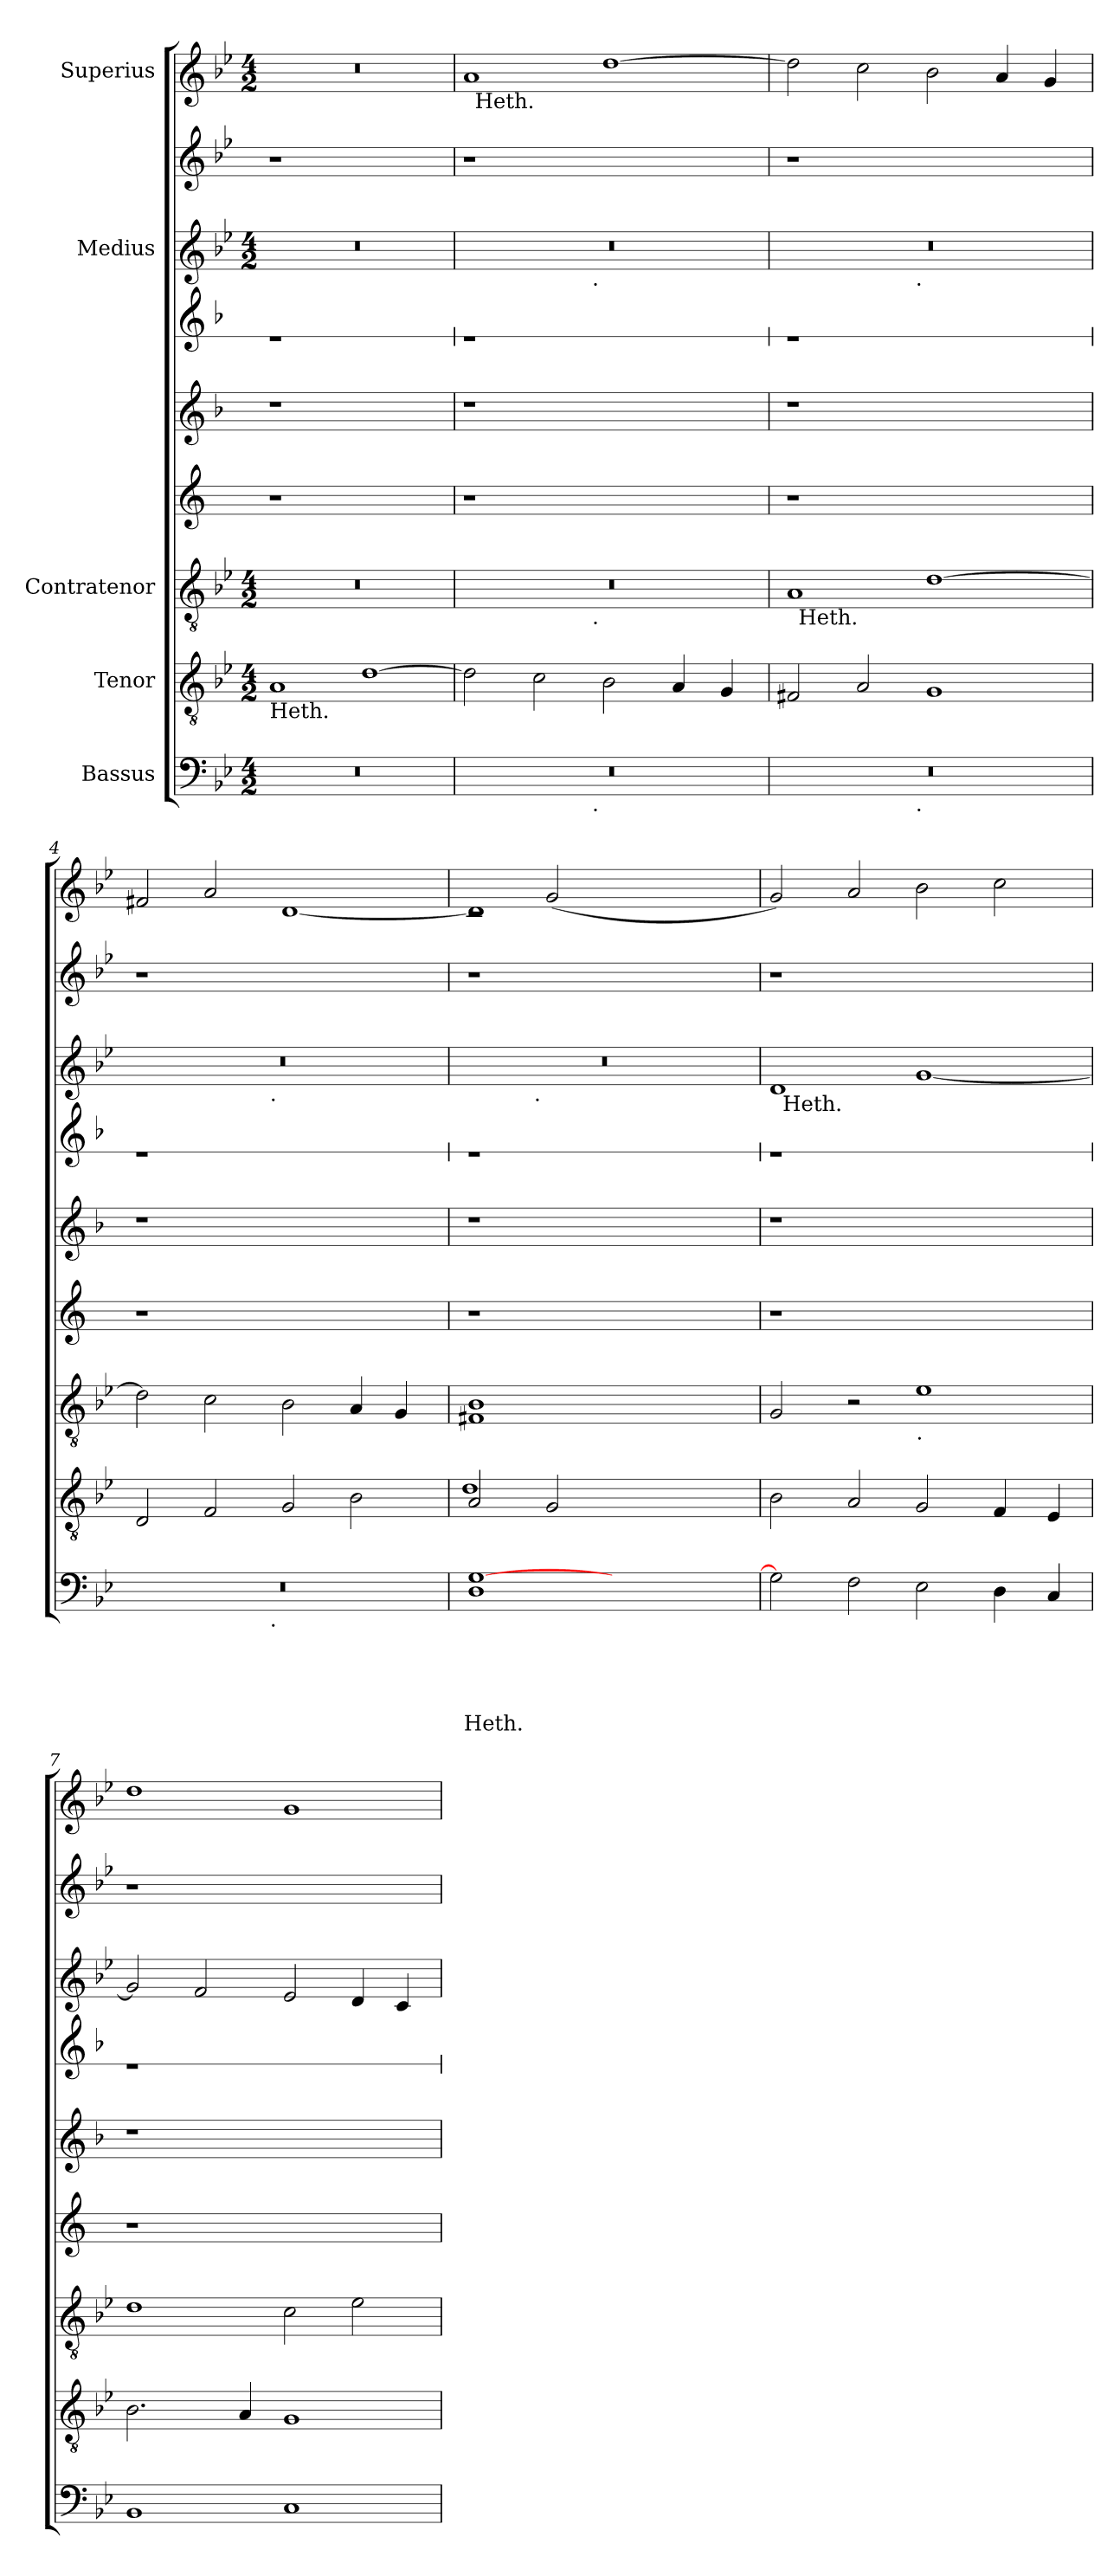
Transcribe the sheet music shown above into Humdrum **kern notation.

**kern	**text	**text	**text	**text	**text	**kern	**kern	**kern	**kern	**kern	**kern	**kern	**kern
*part9	*part9	*part9	*part9	*part9	*part9	*part8	*part7	*part6	*part5	*part4	*part3	*part2	*part1
*staff9	*staff9	*staff9	*staff9	*staff9	*staff9	*staff8	*staff7	*staff6	*staff5	*staff4	*staff3	*staff2	*staff1
*I"Bassus	*	*	*	*	*	*I"Tenor	*I"Contratenor	*	*	*	*I"Medius	*	*I"Superius
!!LO:PB:g=z
*	*	*	*	*	*	*	*	*stria4	*	*stria1	*	*stria4	*
*clefF4	*	*	*	*	*	*clefGv2	*clefGv2	*clefG2	*clefG2	*clefG2	*clefG2	*clefG2	*clefG2
*	*	*	*	*	*	*	*	*ITrd1c2	*ITrd-3c-5	*ITrd-3c-5	*	*	*
*k[b-e-]	*	*	*	*	*	*k[b-e-]	*k[b-e-]	*k[b-e-]	*k[b-e-]	*k[b-e-]	*k[b-e-]	*k[b-e-]	*k[b-e-]
*B-:	*	*	*	*	*	*B-:	*B-:	*B-:	*B-:	*B-:	*B-:	*B-:	*B-:
*M4/2	*	*	*	*	*	*M4/2	*M4/2	*	*	*	*M4/2	*	*M4/2
=1	=1	=1	=1	=1	=1	=1	=1	=1	=1	=1	=1	=1	=1
!	!	!	!	!	!	!LO:TX:b:t=Heth.	!	!	!	!	!	!	!
0r	.	.	.	.	.	1A	0r	1r	1r	1r	0r	1r	0r
.	.	.	.	.	.	[>1d	.	1ryy	1ryy	1ryy	.	1ryy	.
=2	=2	=2	=2	=2	=2	=2	=2	=2	=2	=2	=2	=2	=2
*^	*	*	*	*	*	*	*^	*	*	*	*^	*	*^
0r	2ryy	.	.	.	.	.	2d\]	0r	2ryy	1r	1r	1r	0r	2ryy	1r	1a	32ryy
!	!	!	!	!	!	!	!	!	!	!	!	!	!	!	!	!	!LO:TX:b:t=Heth.
.	.	.	.	.	.	.	.	.	.	.	.	.	.	.	.	.	1ryy
.	4...ryy	.	.	.	.	.	2c\	.	4...ryy	.	.	.	.	4...ryy	.	.	.
!	!	!	!	!	!	!	!	!	!	!	!	!	!	!LO:TX:b:t=.	!	!	!
!	!	!	!	!	!	!	!	!	!LO:TX:b:t=.	!	!	!	!	!	!	!	!
!	!LO:TX:b:t=.	!	!	!	!	!	!	!	!	!	!	!	!	!	!	!	!
.	1ryy	.	.	.	.	.	.	.	1ryy	.	.	.	.	1ryy	.	.	.
.	.	.	.	.	.	.	2B-\	.	.	1ryy	1ryy	1ryy	.	.	1ryy	[>1dd	.
.	.	.	.	.	.	.	.	.	.	.	.	.	.	.	.	.	2ryy
.	.	.	.	.	.	.	4A/	.	.	.	.	.	.	.	.	.	.
.	.	.	.	.	.	.	.	.	.	.	.	.	.	.	.	.	4...ryy
.	.	.	.	.	.	.	4G/	.	.	.	.	.	.	.	.	.	.
.	32ryy	.	.	.	.	.	.	.	32ryy	.	.	.	.	32ryy	.	.	.
*	*	*	*	*	*	*	*	*	*	*	*	*	*	*	*	*v	*v
=3	=3	=3	=3	=3	=3	=3	=3	=3	=3	=3	=3	=3	=3	=3	=3	=3
0r	2ryy	.	.	.	.	.	2F#X/	1A	32ryy	1r	1r	1r	0r	2ryy	1r	2dd\]
!	!	!	!	!	!	!	!	!	!LO:TX:b:t=Heth.	!	!	!	!	!	!	!
.	.	.	.	.	.	.	.	.	1ryy	.	.	.	.	.	.	.
.	4...ryy	.	.	.	.	.	2A/	.	.	.	.	.	.	4...ryy	.	2cc\
!	!	!	!	!	!	!	!	!	!	!	!	!	!	!LO:TX:b:t=.	!	!
!	!LO:TX:b:t=.	!	!	!	!	!	!	!	!	!	!	!	!	!	!	!
.	1ryy	.	.	.	.	.	.	.	.	.	.	.	.	1ryy	.	.
.	.	.	.	.	.	.	1G	[>1d	.	1ryy	1ryy	1ryy	.	.	1ryy	2b-\
.	.	.	.	.	.	.	.	.	2ryy	.	.	.	.	.	.	.
.	.	.	.	.	.	.	.	.	.	.	.	.	.	.	.	4a/
.	.	.	.	.	.	.	.	.	4...ryy	.	.	.	.	.	.	.
.	.	.	.	.	.	.	.	.	.	.	.	.	.	.	.	4g/
.	32ryy	.	.	.	.	.	.	.	.	.	.	.	.	32ryy	.	.
*	*	*	*	*	*	*	*	*v	*v	*	*	*	*	*	*	*
=4	=4	=4	=4	=4	=4	=4	=4	=4	=4	=4	=4	=4	=4	=4	=4
0r	2ryy	.	.	.	.	.	2D/	2d\]	1r	1r	1r	0r	2ryy	1r	2f#X/
.	4...ryy	.	.	.	.	.	2F/	2c\	.	.	.	.	4...ryy	.	2a/
!	!	!	!	!	!	!	!	!	!	!	!	!	!LO:TX:b:t=.	!	!
!	!LO:TX:b:t=.	!	!	!	!	!	!	!	!	!	!	!	!	!	!
.	1ryy	.	.	.	.	.	.	.	.	.	.	.	1ryy	.	.
.	.	.	.	.	.	.	2G/	2B-\	1ryy	1ryy	1ryy	.	.	1ryy	[<1d
.	.	.	.	.	.	.	2B-\	4A/	.	.	.	.	.	.	.
.	.	.	.	.	.	.	.	4G/	.	.	.	.	.	.	.
.	32ryy	.	.	.	.	.	.	.	.	.	.	.	32ryy	.	.
=5	=5	=5	=5	=5	=5	=5	=5	=5	=5	=5	=5	=5	=5	=5	=5
!	!	!	!	!	!	!LO:LY:b	!	!	!	!	!	!	!	!	!
*v	*v	*	*	*	*	*	*^	*	*	*	*	*	*	*	*^
1D [<1G	.	.	.	.	Heth.	2A/	1d	1F#X 1B-	1r	1r	1r	0r	4...ryy	1r	1d]	2rc
!	!	!	!	!	!	!	!	!	!	!	!	!	!LO:TX:b:t=.	!	!	!
.	.	.	.	.	.	.	.	.	.	.	.	.	1ryy	.	.	.
.	.	.	.	.	.	2G/	.	.	.	.	.	.	.	.	.	(<2g/
1ryy	.	.	.	.	.	1ryy	1ryy	1ryy	1ryy	1ryy	1ryy	.	.	1ryy	1ryy	1ryy
.	.	.	.	.	.	.	.	.	.	.	.	.	2ryy	.	.	.
.	.	.	.	.	.	.	.	.	.	.	.	.	32ryy	.	.	.
*	*	*	*	*	*	*v	*v	*	*	*	*	*	*	*	*v	*v
!!LO:LB:g=z
=6	=6	=6	=6	=6	=6	=6	=6	=6	=6	=6	=6	=6	=6	=6
2G\]	.	.	.	.	.	2B-\	2G/	1r	1r	1r	1d	32ryy	1r	2g/)
!	!	!	!	!	!	!	!	!	!	!	!	!LO:TX:b:t=Heth.	!	!
.	.	.	.	.	.	.	.	.	.	.	.	1ryy	.	.
2F\	.	.	.	.	.	2A/	2r	.	.	.	.	.	.	2a/
!	!	!	!	!	!	!	!LO:TX:b:t=.	!	!	!	!	!	!	!
2E-\	.	.	.	.	.	2G/	1e-	1ryy	1ryy	1ryy	[<1g	.	1ryy	2b-\
.	.	.	.	.	.	.	.	.	.	.	.	2ryy	.	.
4D\	.	.	.	.	.	4F/	.	.	.	.	.	.	.	2cc\
.	.	.	.	.	.	.	.	.	.	.	.	4...ryy	.	.
4C/	.	.	.	.	.	4E-/	.	.	.	.	.	.	.	.
*	*	*	*	*	*	*	*	*	*	*	*v	*v	*	*
=7	=7	=7	=7	=7	=7	=7	=7	=7	=7	=7	=7	=7	=7
1BB-	.	.	.	.	.	2.B-\	1d	1r	1r	1r	2g/]	1r	1dd
.	.	.	.	.	.	.	.	.	.	.	2f/	.	.
.	.	.	.	.	.	4A/	.	.	.	.	.	.	.
1C	.	.	.	.	.	1G	2c\	1ryy	1ryy	1ryy	2e-/	1ryy	1g
.	.	.	.	.	.	.	2e-\	.	.	.	4d/	.	.
.	.	.	.	.	.	.	.	.	.	.	4c/	.	.
=	=	=	=	=	=	=	=	=	=	=	=	=	=
*-	*-	*-	*-	*-	*-	*-	*-	*-	*-	*-	*-	*-	*-
